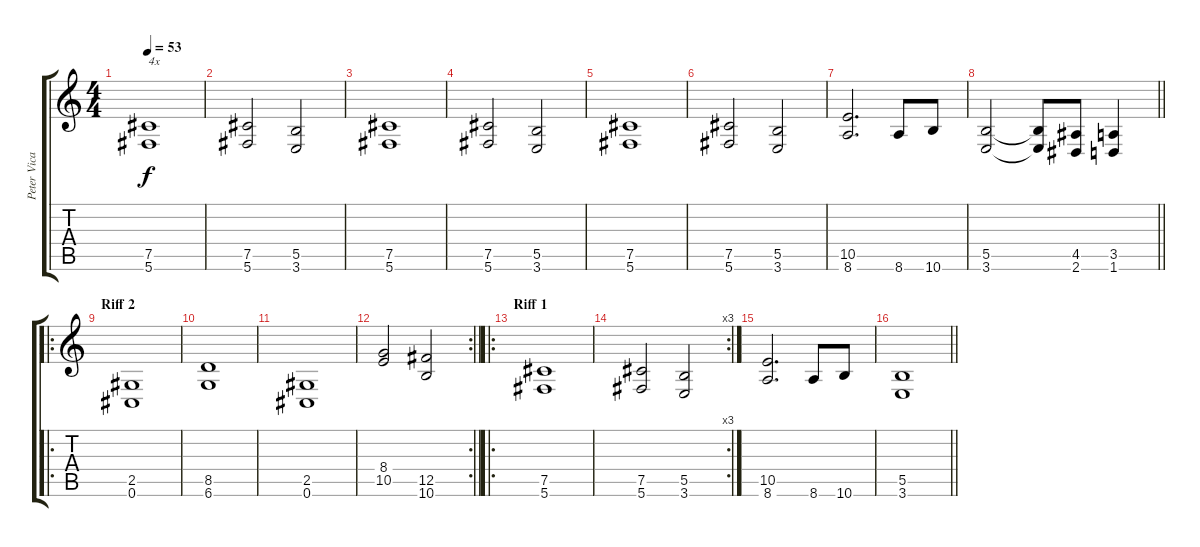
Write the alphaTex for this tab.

\track ("Peter Vicar" "Peter Vica") {instrument distortionguitar}
\staff {score tabs}
\tuning (Db4 Ab3 E3 B2 Gb2 Db2) {hide}
\ts (4 4)
\tempo 53
\clef g2
\ks c
(7.5 5.6).1{txt "4x" dy f} |
(7.5 5.6).2 (5.5 3.6).2 |
(7.5 5.6).1 |
(7.5 5.6).2 (5.5 3.6).2 |
(7.5 5.6).1 |
(7.5 5.6).2 (5.5 3.6).2 |
(10.5 8.6).2{d} 8.6.8 10.6.8 |
\barLineRight lightlight
(5.5 3.6).2 (5.5{t} 3.6{t}).8 (4.5 2.6).8 (3.5 1.6).4 |
\ro
\section ("" "Riff 2")
(2.5 0.6).1 |
(8.5 6.6).1 |
(2.5 0.6).1 |
\rc 2
\barLineRight lightlight
(8.4 10.5).2 (12.5 10.6).2 |
\ro
\section ("" "Riff 1")
(7.5 5.6).1 |
\rc 3
(7.5 5.6).2 (5.5 3.6).2 |
(10.5 8.6).2{d} 8.6.8 10.6.8 |
\barLineRight lightlight
(5.5 3.6).1
